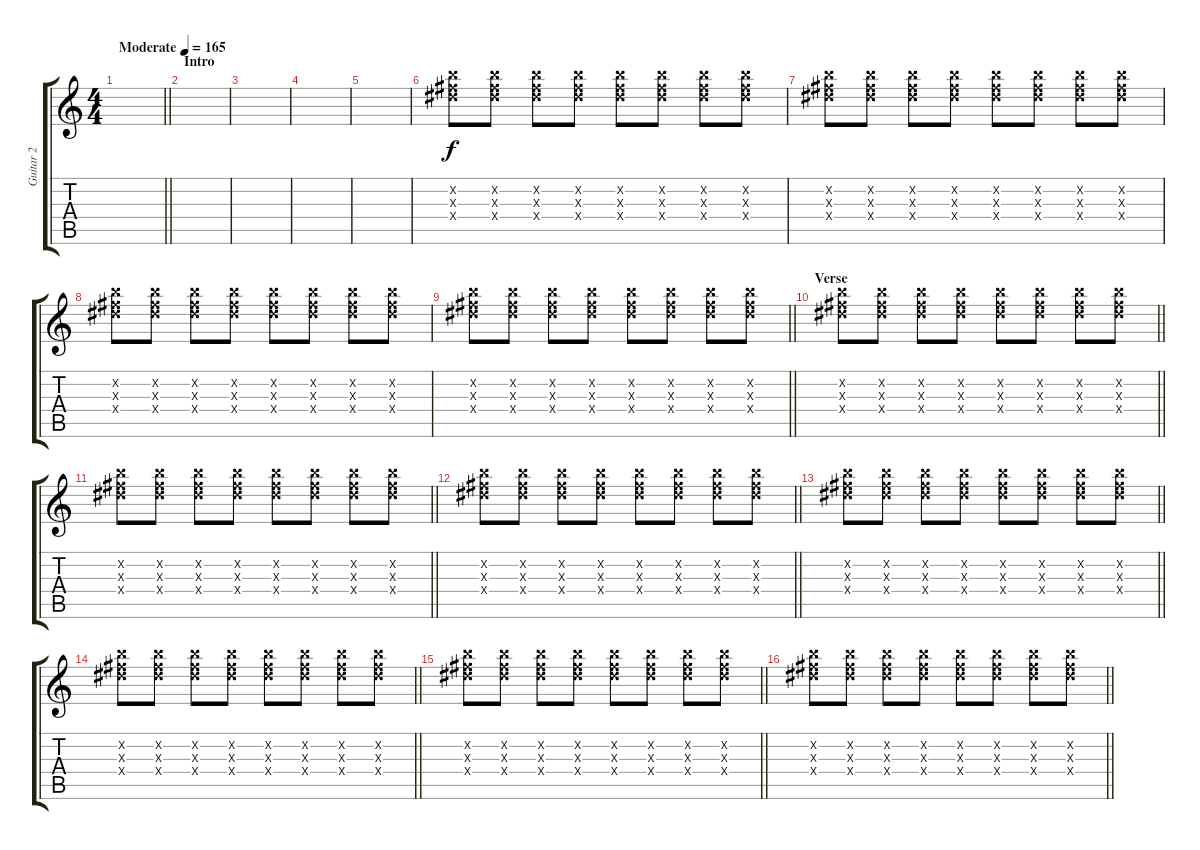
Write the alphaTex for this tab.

\track ("Guitar 2" "Guitar 2") {instrument distortionguitar}
\staff {score tabs}
\tuning (E4 B3 G3 D3 A2 E2) {hide}
\ts (4 4)
\tempo (165 "Moderate")
\clef g2
\barLineRight lightlight
\ks c
|
\section ("" "Intro")
|
|
|
|
(12.2{x} 11.3{x} 13.4{x}).8 (12.2{x} 11.3{x} 13.4{x}).8 (12.2{x} 11.3{x} 13.4{x}).8 (12.2{x} 11.3{x} 13.4{x}).8 (12.2{x} 11.3{x} 13.4{x}).8 (12.2{x} 11.3{x} 13.4{x}).8 (12.2{x} 11.3{x} 13.4{x}).8 (12.2{x} 11.3{x} 13.4{x}).8 |
(12.2{x} 11.3{x} 13.4{x}).8 (12.2{x} 11.3{x} 13.4{x}).8 (12.2{x} 11.3{x} 13.4{x}).8 (12.2{x} 11.3{x} 13.4{x}).8 (12.2{x} 11.3{x} 13.4{x}).8 (12.2{x} 11.3{x} 13.4{x}).8 (12.2{x} 11.3{x} 13.4{x}).8 (12.2{x} 11.3{x} 13.4{x}).8 |
(12.2{x} 11.3{x} 13.4{x}).8 (12.2{x} 11.3{x} 13.4{x}).8 (12.2{x} 11.3{x} 13.4{x}).8 (12.2{x} 11.3{x} 13.4{x}).8 (12.2{x} 11.3{x} 13.4{x}).8 (12.2{x} 11.3{x} 13.4{x}).8 (12.2{x} 11.3{x} 13.4{x}).8 (12.2{x} 11.3{x} 13.4{x}).8 |
\barLineRight lightlight
(12.2{x} 11.3{x} 13.4{x}).8 (12.2{x} 11.3{x} 13.4{x}).8 (12.2{x} 11.3{x} 13.4{x}).8 (12.2{x} 11.3{x} 13.4{x}).8 (12.2{x} 11.3{x} 13.4{x}).8 (12.2{x} 11.3{x} 13.4{x}).8 (12.2{x} 11.3{x} 13.4{x}).8 (12.2{x} 11.3{x} 13.4{x}).8 |
\section ("" "Verse")
\barLineRight lightlight
(12.2{x} 11.3{x} 13.4{x}).8 (12.2{x} 11.3{x} 13.4{x}).8 (12.2{x} 11.3{x} 13.4{x}).8 (12.2{x} 11.3{x} 13.4{x}).8 (12.2{x} 11.3{x} 13.4{x}).8 (12.2{x} 11.3{x} 13.4{x}).8 (12.2{x} 11.3{x} 13.4{x}).8 (12.2{x} 11.3{x} 13.4{x}).8 |
\barLineRight lightlight
(12.2{x} 11.3{x} 13.4{x}).8 (12.2{x} 11.3{x} 13.4{x}).8 (12.2{x} 11.3{x} 13.4{x}).8 (12.2{x} 11.3{x} 13.4{x}).8 (12.2{x} 11.3{x} 13.4{x}).8 (12.2{x} 11.3{x} 13.4{x}).8 (12.2{x} 11.3{x} 13.4{x}).8 (12.2{x} 11.3{x} 13.4{x}).8 |
\barLineRight lightlight
(12.2{x} 11.3{x} 13.4{x}).8 (12.2{x} 11.3{x} 13.4{x}).8 (12.2{x} 11.3{x} 13.4{x}).8 (12.2{x} 11.3{x} 13.4{x}).8 (12.2{x} 11.3{x} 13.4{x}).8 (12.2{x} 11.3{x} 13.4{x}).8 (12.2{x} 11.3{x} 13.4{x}).8 (12.2{x} 11.3{x} 13.4{x}).8 |
\barLineRight lightlight
(12.2{x} 11.3{x} 13.4{x}).8 (12.2{x} 11.3{x} 13.4{x}).8 (12.2{x} 11.3{x} 13.4{x}).8 (12.2{x} 11.3{x} 13.4{x}).8 (12.2{x} 11.3{x} 13.4{x}).8 (12.2{x} 11.3{x} 13.4{x}).8 (12.2{x} 11.3{x} 13.4{x}).8 (12.2{x} 11.3{x} 13.4{x}).8 |
\barLineRight lightlight
(12.2{x} 11.3{x} 13.4{x}).8 (12.2{x} 11.3{x} 13.4{x}).8 (12.2{x} 11.3{x} 13.4{x}).8 (12.2{x} 11.3{x} 13.4{x}).8 (12.2{x} 11.3{x} 13.4{x}).8 (12.2{x} 11.3{x} 13.4{x}).8 (12.2{x} 11.3{x} 13.4{x}).8 (12.2{x} 11.3{x} 13.4{x}).8 |
\barLineRight lightlight
(12.2{x} 11.3{x} 13.4{x}).8 (12.2{x} 11.3{x} 13.4{x}).8 (12.2{x} 11.3{x} 13.4{x}).8 (12.2{x} 11.3{x} 13.4{x}).8 (12.2{x} 11.3{x} 13.4{x}).8 (12.2{x} 11.3{x} 13.4{x}).8 (12.2{x} 11.3{x} 13.4{x}).8 (12.2{x} 11.3{x} 13.4{x}).8 |
\barLineRight lightlight
(12.2{x} 11.3{x} 13.4{x}).8 (12.2{x} 11.3{x} 13.4{x}).8 (12.2{x} 11.3{x} 13.4{x}).8 (12.2{x} 11.3{x} 13.4{x}).8 (12.2{x} 11.3{x} 13.4{x}).8 (12.2{x} 11.3{x} 13.4{x}).8 (12.2{x} 11.3{x} 13.4{x}).8 (12.2{x} 11.3{x} 13.4{x}).8
